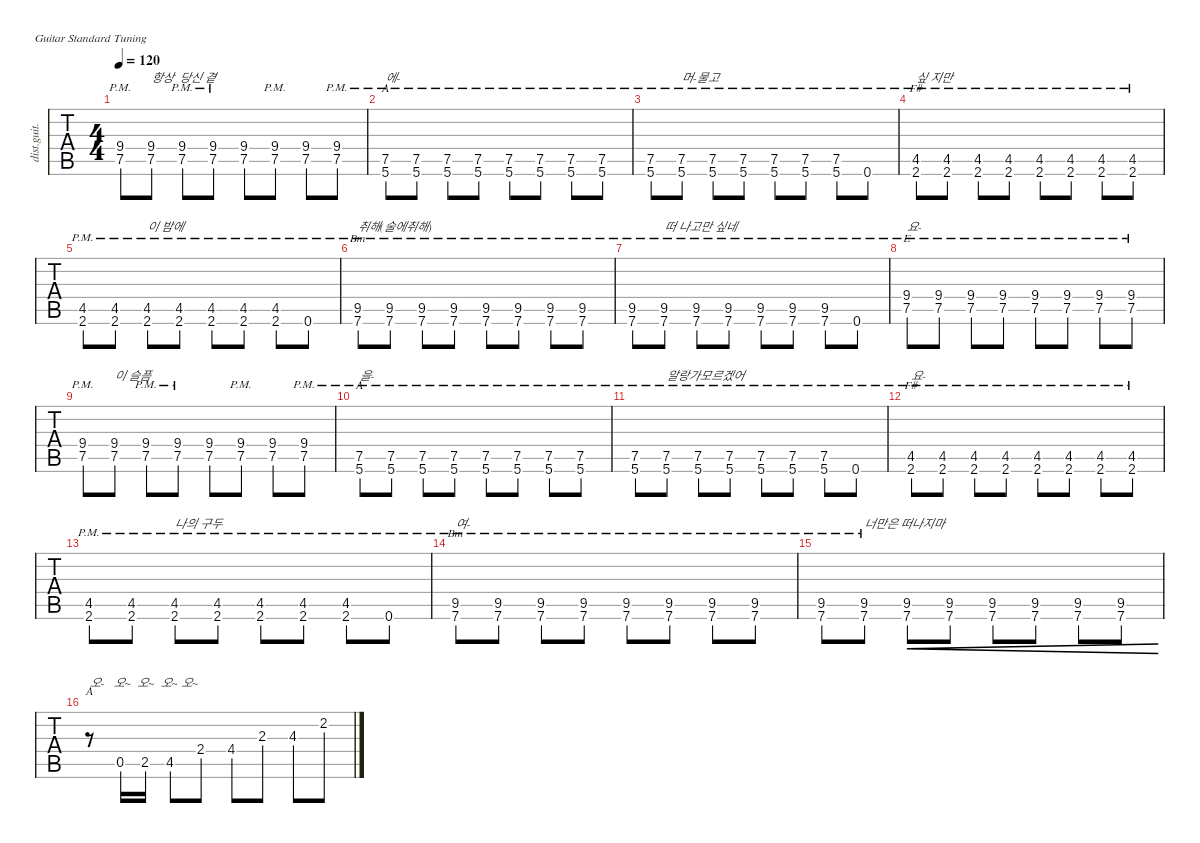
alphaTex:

\defaultSystemsLayout 4
\hideDynamics
\bracketExtendMode nobrackets
\track ("Distortion Guitar" "dist.guit.") {instrument distortionguitar}
\staff {tabs}
\tuning (E4 B3 G3 D3 A2 E2)
\chord ("A" x x x 2 0 x) {showdiagram false showfingering false}
\chord ("F#" x x x x 4 2) {showdiagram false showfingering false}
\chord ("Bm" x x x 4 2 x) {showdiagram false showfingering false}
\chord ("E" x x x x 2 0) {showdiagram false showfingering false}
\chord ("A" x 2 2 2 0 x) {showdiagram false showfingering false barre (2 2)}
\ts (4 4)
\tempo 120
\clef g2
\ks c
(7.5{pm} 9.4{pm}).8{dy mf} (7.5 9.4).8{txt "항상  당신 곁"} (7.5{pm} 9.4{pm}).8 (7.5{pm} 9.4{pm}).8 (7.5 9.4).8 (7.5{pm} 9.4{pm}).8 (7.5 9.4).8 (7.5{pm} 9.4{pm}).8 |
(7.5{pm} 5.6{pm}).8{ch "A" txt "에-"} (7.5{pm} 5.6{pm}).8 (7.5{pm} 5.6{pm}).8 (7.5{pm} 5.6{pm}).8 (7.5{pm} 5.6{pm}).8 (7.5{pm} 5.6{pm}).8 (7.5{pm} 5.6{pm}).8 (7.5{pm} 5.6{pm}).8 |
(7.5{pm} 5.6{pm}).8 (7.5{pm} 5.6{pm}).8{txt "머-물고"} (7.5{pm} 5.6{pm}).8 (7.5{pm} 5.6{pm}).8 (7.5{pm} 5.6{pm}).8 (7.5{pm} 5.6{pm}).8 (7.5{pm} 5.6{pm}).8 0.6{pm}.8 |
(4.5{pm acc #} 2.6{pm acc #}).8{ch "F#" txt "싶 지만"} (4.5{pm acc #} 2.6{pm acc #}).8 (4.5{pm acc #} 2.6{pm acc #}).8 (4.5{pm acc #} 2.6{pm acc #}).8 (4.5{pm acc #} 2.6{pm acc #}).8 (4.5{pm acc #} 2.6{pm acc #}).8 (4.5{pm acc #} 2.6{pm acc #}).8 (4.5{pm acc #} 2.6{pm acc #}).8 |
(4.5{pm acc #} 2.6{pm acc #}).8 (4.5{pm acc #} 2.6{pm acc #}).8 (4.5{pm acc #} 2.6{pm acc #}).8{txt "이 밤에"} (4.5{pm acc #} 2.6{pm acc #}).8 (4.5{pm acc #} 2.6{pm acc #}).8 (4.5{pm acc #} 2.6{pm acc #}).8 (4.5{pm acc #} 2.6{pm acc #}).8 0.6{pm}.8 |
(9.5{pm acc #} 7.6{pm}).8{ch "Bm" txt "취해(술에취해)"} (9.5{pm acc #} 7.6{pm}).8 (9.5{pm acc #} 7.6{pm}).8 (9.5{pm acc #} 7.6{pm}).8 (9.5{pm acc #} 7.6{pm}).8 (9.5{pm acc #} 7.6{pm}).8 (9.5{pm acc #} 7.6{pm}).8 (9.5{pm acc #} 7.6{pm}).8 |
(9.5{pm acc #} 7.6{pm}).8 (9.5{pm acc #} 7.6{pm}).8{txt "떠 나고만 싶네"} (9.5{pm acc #} 7.6{pm}).8 (9.5{pm acc #} 7.6{pm}).8 (9.5{pm acc #} 7.6{pm}).8 (9.5{pm acc #} 7.6{pm}).8 (9.5{pm acc #} 7.6{pm}).8 0.6{pm}.8 |
(7.5{pm} 9.4{pm}).8{ch "E" txt "요-"} (7.5{pm} 9.4{pm}).8 (7.5{pm} 9.4{pm}).8 (7.5{pm} 9.4{pm}).8 (7.5{pm} 9.4{pm}).8 (7.5{pm} 9.4{pm}).8 (7.5{pm} 9.4{pm}).8 (7.5{pm} 9.4{pm}).8 |
(7.5{pm} 9.4{pm}).8 (7.5 9.4).8{txt "이 슬픔"} (7.5{pm} 9.4{pm}).8 (7.5{pm} 9.4{pm}).8 (7.5 9.4).8 (7.5{pm} 9.4{pm}).8 (7.5 9.4).8 (7.5{pm} 9.4{pm}).8 |
(7.5{pm} 5.6{pm}).8{ch "A" txt "을-"} (7.5{pm} 5.6{pm}).8 (7.5{pm} 5.6{pm}).8 (7.5{pm} 5.6{pm}).8 (7.5{pm} 5.6{pm}).8 (7.5{pm} 5.6{pm}).8 (7.5{pm} 5.6{pm}).8 (7.5{pm} 5.6{pm}).8 |
(7.5{pm} 5.6{pm}).8 (7.5{pm} 5.6{pm}).8{txt "알랑가모르겠어"} (7.5{pm} 5.6{pm}).8 (7.5{pm} 5.6{pm}).8 (7.5{pm} 5.6{pm}).8 (7.5{pm} 5.6{pm}).8 (7.5{pm} 5.6{pm}).8 0.6{pm}.8 |
(2.6{pm acc #} 4.5{pm acc #}).8{ch "F#" txt "요-"} (2.6{pm acc #} 4.5{pm acc #}).8 (2.6{pm acc #} 4.5{pm acc #}).8 (2.6{pm acc #} 4.5{pm acc #}).8 (2.6{pm acc #} 4.5{pm acc #}).8 (2.6{pm acc #} 4.5{pm acc #}).8 (2.6{pm acc #} 4.5{pm acc #}).8 (2.6{pm acc #} 4.5{pm acc #}).8 |
(2.6{pm acc #} 4.5{pm acc #}).8 (2.6{pm acc #} 4.5{pm acc #}).8 (2.6{pm acc #} 4.5{pm acc #}).8{txt "나의 구두"} (2.6{pm acc #} 4.5{pm acc #}).8 (2.6{pm acc #} 4.5{pm acc #}).8 (2.6{pm acc #} 4.5{pm acc #}).8 (2.6{pm acc #} 4.5{pm acc #}).8 0.6{pm}.8 |
(9.5{pm acc #} 7.6{pm}).8{ch "Bm" txt "여-"} (9.5{pm acc #} 7.6{pm}).8 (9.5{pm acc #} 7.6{pm}).8 (9.5{pm acc #} 7.6{pm}).8 (9.5{pm acc #} 7.6{pm}).8 (9.5{pm acc #} 7.6{pm}).8 (9.5{pm acc #} 7.6{pm}).8 (9.5{pm acc #} 7.6{pm}).8 |
(7.6{pm} 9.5{pm acc #}).8 (7.6{pm} 9.5{pm acc #}).8{txt "너만은 떠나지마"} (9.5{acc #} 7.6).8{cre} (9.5{acc #} 7.6).8{cre} (9.5{acc #} 7.6).8{cre} (9.5{acc #} 7.6).8{cre} (9.5{acc #} 7.6).8{cre} (9.5{acc #} 7.6).8{cre} |
r.8{ch "A" txt "오-   오~  오~  오~ 오~"} 0.5.16 2.5.16 4.5{acc #}.8 2.4.8 4.4{acc #}.8 2.3.8 4.3.8 2.2{acc #}.8
